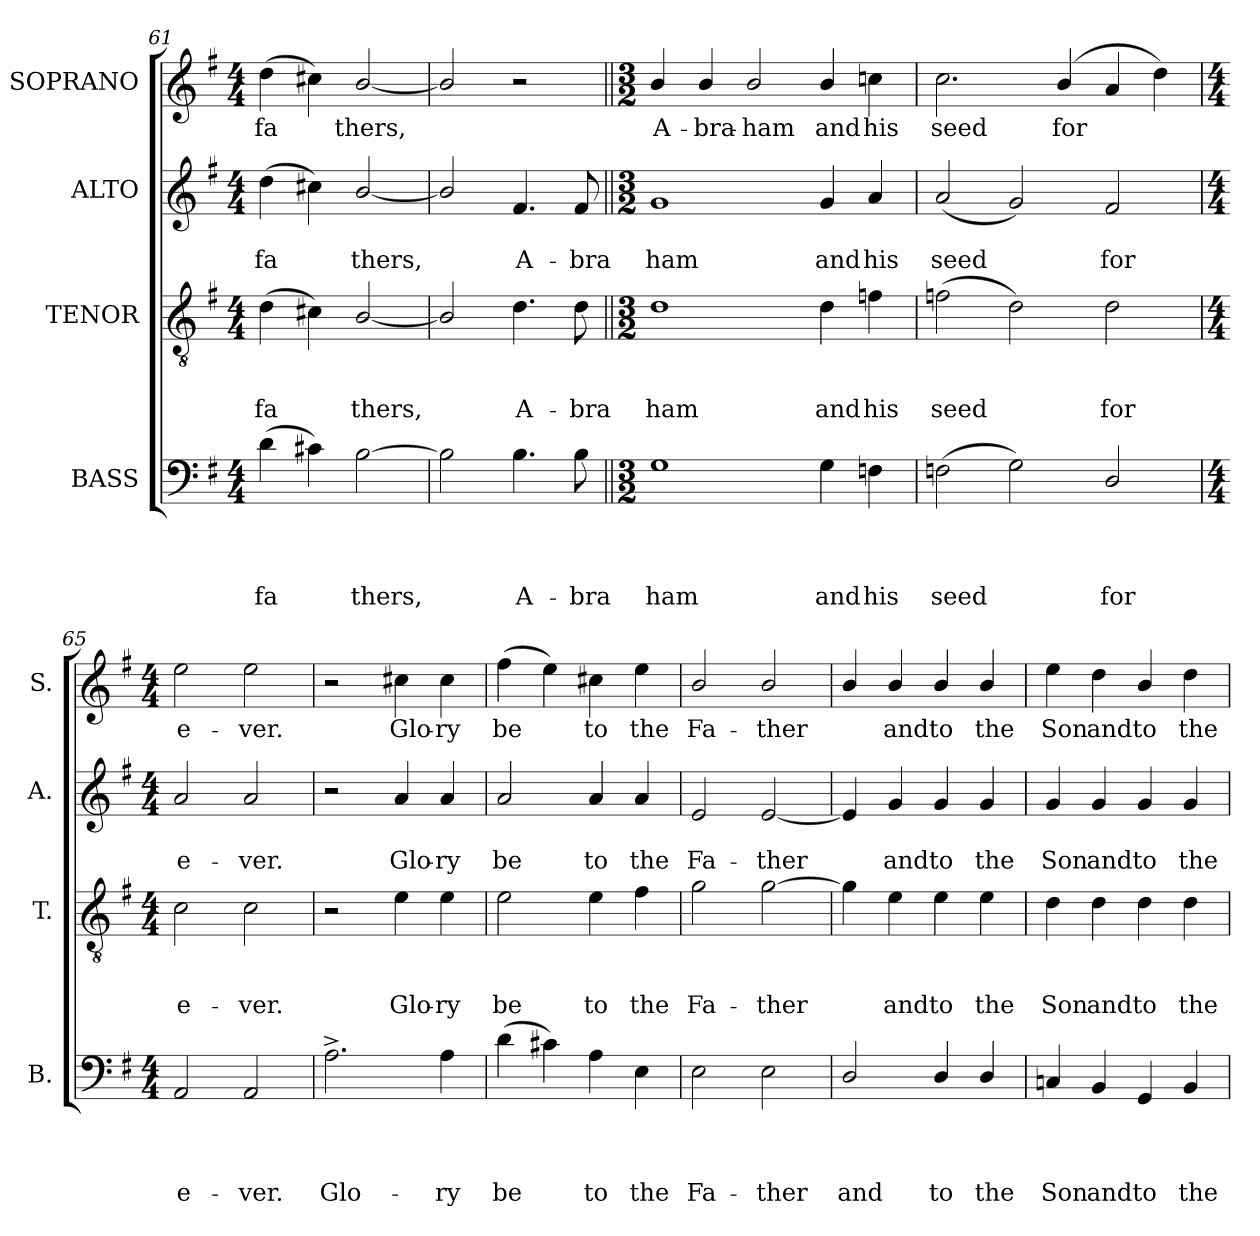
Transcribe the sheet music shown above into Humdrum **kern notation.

**kern	**text	**text	**text	**text	**kern	**text	**text	**text	**kern	**text	**text	**kern	**text
*part4	*part4	*part4	*part4	*part4	*part3	*part3	*part3	*part3	*part2	*part2	*part2	*part1	*part1
*staff4	*staff4	*staff4	*staff4	*staff4	*staff3	*staff3	*staff3	*staff3	*staff2	*staff2	*staff2	*staff1	*staff1
*I"BASS	*	*	*	*	*I"TENOR	*	*	*	*I"ALTO	*	*	*I"SOPRANO	*
*I'B.	*	*	*	*	*I'T.	*	*	*	*I'A.	*	*	*I'S.	*
*clefF4	*	*	*	*	*clefGv2	*	*	*	*clefG2	*	*	*clefG2	*
*k[f#]	*	*	*	*	*k[f#]	*	*	*	*k[f#]	*	*	*k[f#]	*
*G:	*	*	*	*	*G:	*	*	*	*G:	*	*	*G:	*
*M4/4	*	*	*	*	*M4/4	*	*	*	*M4/4	*	*	*M4/4	*
=61	=61	=61	=61	=61	=61	=61	=61	=61	=61	=61	=61	=61	=61
!	!	!	!	!LO:LY:b	!	!	!	!LO:LY:b	!	!	!LO:LY:b	!	!LO:LY:b
(>4d\	.	.	.	-fa	(>4d\	.	.	-fa	(>4dd\	.	-fa	(>4dd\	-fa
4c#X\)	.	.	.	.	4c#X\)	.	.	.	4cc#X\)	.	.	4cc#X\)	.
!	!	!	!	!LO:LY:b	!	!	!	!LO:LY:b	!	!	!LO:LY:b	!	!LO:LY:b
[>2B\	.	.	.	thers,	[<2B/	.	.	thers,	[<2b/	.	thers,	[<2b/	thers,
=62	=62	=62	=62	=62	=62	=62	=62	=62	=62	=62	=62	=62	=62
2B\]	.	.	.	.	2B/]	.	.	.	2b/]	.	.	2b/]	.
!	!	!	!	!LO:LY:b	!	!	!	!LO:LY:b	!	!	!LO:LY:b	!	!
4.B\	.	.	.	A-	4.d\	.	.	A-	4.f#/	.	A-	2r	.
!	!	!	!	!LO:LY:b	!	!	!	!LO:LY:b	!	!	!LO:LY:b	!	!
8B\	.	.	.	-bra	8d\	.	.	-bra	8f#/	.	-bra	.	.
!!LO:LB:g=z
=63||	=63||	=63||	=63||	=63||	=63||	=63||	=63||	=63||	=63||	=63||	=63||	=63||	=63||
*M3/2	*	*	*	*	*M3/2	*	*	*	*M3/2	*	*	*M3/2	*
!	!	!	!	!LO:LY:b	!	!	!	!LO:LY:b	!	!	!LO:LY:b	!	!LO:LY:b
1G	.	.	.	ham	1d	.	.	ham	1g	.	ham	4b/	A-
!	!	!	!	!	!	!	!	!	!	!	!	!	!LO:LY:b
.	.	.	.	.	.	.	.	.	.	.	.	4b/	-bra-
!	!	!	!	!	!	!	!	!	!	!	!	!	!LO:LY:b:rj
.	.	.	.	.	.	.	.	.	.	.	.	2b/	-ham
!	!	!	!	!LO:LY:b	!	!	!	!LO:LY:b	!	!	!LO:LY:b	!	!LO:LY:b
4G\	.	.	.	and	4d\	.	.	and	4g/	.	and	4b/	and
!	!	!	!	!LO:LY:b	!	!	!	!LO:LY:b	!	!	!LO:LY:b	!	!LO:LY:b
4Fn\	.	.	.	his	4fn\	.	.	his	4a/	.	his	4ccn\	his
=64	=64	=64	=64	=64	=64	=64	=64	=64	=64	=64	=64	=64	=64
!	!	!	!	!LO:LY:b	!	!	!	!LO:LY:b	!	!	!LO:LY:b	!	!LO:LY:b
(>2Fn\	.	.	.	seed	(>2fn\	.	.	seed	(<2a/	.	seed	2.cc\	seed
2G\)	.	.	.	.	2d\)	.	.	.	2g/)	.	.	.	.
!	!	!	!	!	!	!	!	!	!	!	!	!	!LO:LY:b
.	.	.	.	.	.	.	.	.	.	.	.	(<4b/	for
!	!	!	!	!LO:LY:b	!	!	!	!LO:LY:b	!	!	!LO:LY:b	!	!
2D/	.	.	.	for	2d\	.	.	for	2f#/	.	for	4a/	.
.	.	.	.	.	.	.	.	.	.	.	.	4dd\)	.
=65	=65	=65	=65	=65	=65	=65	=65	=65	=65	=65	=65	=65	=65
*M4/4	*	*	*	*	*M4/4	*	*	*	*M4/4	*	*	*M4/4	*
!	!	!	!	!LO:LY:b	!	!	!	!LO:LY:b	!	!	!LO:LY:b	!	!LO:LY:b
2AA/	.	.	.	e-	2c\	.	.	e-	2a/	.	e-	2ee\	e-
!	!	!	!	!LO:LY:b	!	!	!	!LO:LY:b	!	!	!LO:LY:b	!	!LO:LY:b
2AA/	.	.	.	-ver.	2c\	.	.	-ver.	2a/	.	-ver.	2ee\	-ver.
=66	=66	=66	=66	=66	=66	=66	=66	=66	=66	=66	=66	=66	=66
!	!	!	!	!LO:LY:b	!	!	!	!	!	!	!	!	!
2.A^>\	.	.	.	Glo-	2r	.	.	.	2r	.	.	2r	.
!	!	!	!	!	!	!	!	!LO:LY:b	!	!	!LO:LY:b	!	!LO:LY:b
.	.	.	.	.	4e\	.	.	Glo-	4a/	.	Glo-	4cc#X\	Glo-
!	!	!	!	!LO:LY:b	!	!	!	!LO:LY:b:rj	!	!	!LO:LY:b:rj	!	!LO:LY:b:rj
4A\	.	.	.	-ry	4e\	.	.	-ry	4a/	.	-ry	4cc#\	-ry
=67	=67	=67	=67	=67	=67	=67	=67	=67	=67	=67	=67	=67	=67
!	!	!	!	!LO:LY:b	!	!	!	!LO:LY:b	!	!	!LO:LY:b	!	!LO:LY:b
(>4d\	.	.	.	be	2e\	.	.	be	2a/	.	be	(>4ff#\	be
4c#X\)	.	.	.	.	.	.	.	.	.	.	.	4ee\)	.
!	!	!	!	!LO:LY:b	!	!	!	!LO:LY:b	!	!	!LO:LY:b	!	!LO:LY:b
4A\	.	.	.	to	4e\	.	.	to	4a/	.	to	4cc#X\	to
!	!	!	!	!LO:LY:b	!	!	!	!LO:LY:b	!	!	!LO:LY:b	!	!LO:LY:b
4E\	.	.	.	the	4f#\	.	.	the	4a/	.	the	4ee\	the
=68	=68	=68	=68	=68	=68	=68	=68	=68	=68	=68	=68	=68	=68
!	!	!	!	!LO:LY:b	!	!	!	!LO:LY:b	!	!	!LO:LY:b	!	!LO:LY:b
2E\	.	.	.	Fa-	2g\	.	.	Fa-	2e/	.	Fa-	2b/	Fa-
!	!	!	!	!LO:LY:b	!	!	!	!LO:LY:b	!	!	!LO:LY:b	!	!LO:LY:b
2E\	.	.	.	-ther	[<2g\	.	.	-ther	[<2e/	.	-ther	2b/	-ther
!!LO:LB:g=z
=69	=69	=69	=69	=69	=69	=69	=69	=69	=69	=69	=69	=69	=69
!	!	!	!	!LO:LY:b	!	!	!	!	!	!	!	!	!
2D/	.	.	.	and	4g\]	.	.	.	4e/]	.	.	4b/	.
!	!	!	!	!	!	!	!	!LO:LY:b	!	!	!LO:LY:b	!	!LO:LY:b
.	.	.	.	.	4e\	.	.	and	4g/	.	and	4b/	and
!	!	!	!	!LO:LY:b	!	!	!	!LO:LY:b	!	!	!LO:LY:b	!	!LO:LY:b
4D/	.	.	.	to	4e\	.	.	to	4g/	.	to	4b/	to
!	!	!	!	!LO:LY:b	!	!	!	!LO:LY:b	!	!	!LO:LY:b	!	!LO:LY:b
4D/	.	.	.	the	4e\	.	.	the	4g/	.	the	4b/	the
=70	=70	=70	=70	=70	=70	=70	=70	=70	=70	=70	=70	=70	=70
!	!	!	!	!LO:LY:b	!	!	!	!LO:LY:b	!	!	!LO:LY:b	!	!LO:LY:b
4Cn/	.	.	.	Son	4d\	.	.	Son	4g/	.	Son	4ee\	Son
!	!	!	!	!LO:LY:b	!	!	!	!LO:LY:b	!	!	!LO:LY:b	!	!LO:LY:b
4BB/	.	.	.	and	4d\	.	.	and	4g/	.	and	4dd\	and
!	!	!	!	!LO:LY:b	!	!	!	!LO:LY:b	!	!	!LO:LY:b	!	!LO:LY:b
4GG/	.	.	.	to	4d\	.	.	to	4g/	.	to	4b/	to
!	!	!	!	!LO:LY:b	!	!	!	!LO:LY:b	!	!	!LO:LY:b	!	!LO:LY:b
4BB/	.	.	.	the	4d\	.	.	the	4g/	.	the	4dd\	the
=	=	=	=	=	=	=	=	=	=	=	=	=	=
*-	*-	*-	*-	*-	*-	*-	*-	*-	*-	*-	*-	*-	*-
